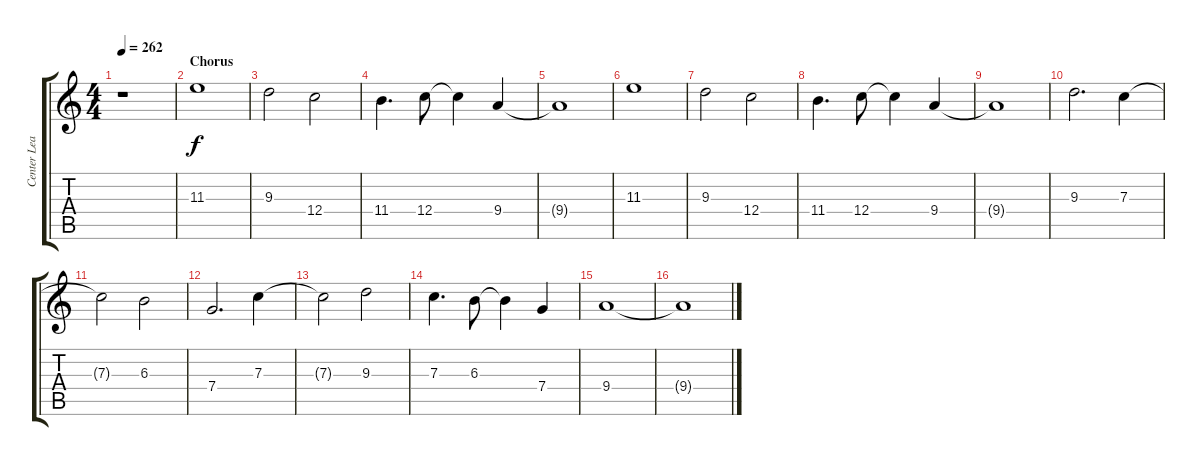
\track ("Center Lead 2" "Center Lea") {instrument overdrivenguitar}
\staff {score tabs}
\tuning (D4 A3 F3 C3 G2 C2) {hide}
\ts (4 4)
\tempo 262
\clef g2
\ks aminor
r.1{dy f} |
\section ("" "Chorus")
11.3.1 |
9.3.2 12.4.2 |
11.4.4{d} 12.4.8 12.4{t}.4 9.4.4 |
9.4{t}.1 |
11.3.1 |
9.3.2 12.4.2 |
11.4.4{d} 12.4.8 12.4{t}.4 9.4.4 |
9.4{t}.1 |
9.3.2{d} 7.3.4 |
7.3{t}.2 6.3.2 |
7.4.2{d} 7.3.4 |
7.3{t}.2 9.3.2 |
7.3.4{d} 6.3.8 6.3{t}.4 7.4.4 |
9.4.1 |
9.4{t}.1
